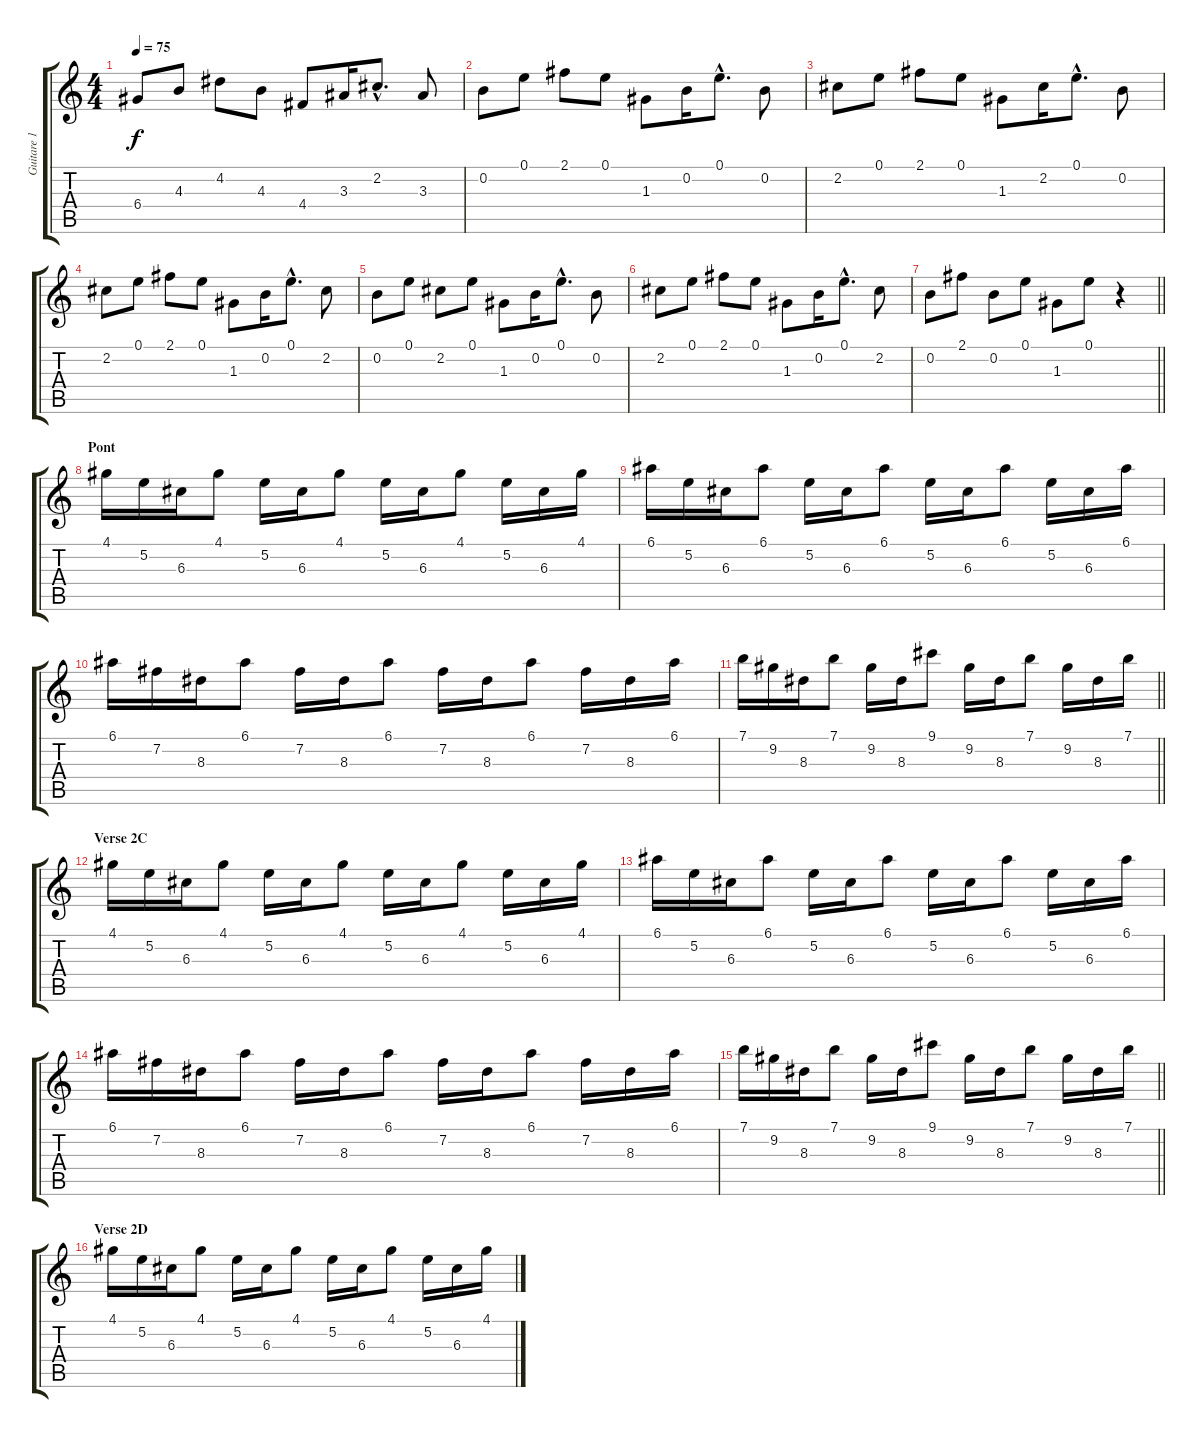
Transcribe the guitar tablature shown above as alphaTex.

\track ("Guitare 1" "Guitare 1") {instrument acousticguitarsteel}
\staff {score tabs}
\tuning (E4 B3 G3 D3 A2 E2) {hide}
\ts (4 4)
\tempo 75
\clef g2
\ks c
6.4.8{dy f} 4.3.8 4.2.8 4.3.8 4.4.8 3.3.16 2.2{hac}.8{d} 3.3.8 |
0.2.8 0.1.8 2.1.8 0.1.8 1.3.8 0.2.16 0.1{hac}.8{d} 0.2.8 |
2.2.8 0.1.8 2.1.8 0.1.8 1.3.8 2.2.16 0.1{hac}.8{d} 0.2.8 |
2.2.8 0.1.8 2.1.8 0.1.8 1.3.8 0.2.16 0.1{hac}.8{d} 2.2.8 |
0.2.8 0.1.8 2.2.8 0.1.8 1.3.8 0.2.16 0.1{hac}.8{d} 0.2.8 |
2.2.8 0.1.8 2.1.8 0.1.8 1.3.8 0.2.16 0.1{hac}.8{d} 2.2.8 |
\barLineRight lightlight
0.2.8 2.1.8 0.2.8 0.1.8 1.3.8 0.1.8 r.4 |
\section ("" "Pont")
4.1.16 5.2.16 6.3.16 4.1.8 5.2.16 6.3.16 4.1.8 5.2.16 6.3.16 4.1.8 5.2.16 6.3.16 4.1.16 |
6.1.16 5.2.16 6.3.16 6.1.8 5.2.16 6.3.16 6.1.8 5.2.16 6.3.16 6.1.8 5.2.16 6.3.16 6.1.16 |
6.1.16 7.2.16 8.3.16 6.1.8 7.2.16 8.3.16 6.1.8 7.2.16 8.3.16 6.1.8 7.2.16 8.3.16 6.1.16 |
\barLineRight lightlight
7.1.16 9.2.16 8.3.16 7.1.8 9.2.16 8.3.16 9.1.8 9.2.16 8.3.16 7.1.8 9.2.16 8.3.16 7.1.16 |
\section ("" "Verse 2C")
4.1.16 5.2.16 6.3.16 4.1.8 5.2.16 6.3.16 4.1.8 5.2.16 6.3.16 4.1.8 5.2.16 6.3.16 4.1.16 |
6.1.16 5.2.16 6.3.16 6.1.8 5.2.16 6.3.16 6.1.8 5.2.16 6.3.16 6.1.8 5.2.16 6.3.16 6.1.16 |
6.1.16 7.2.16 8.3.16 6.1.8 7.2.16 8.3.16 6.1.8 7.2.16 8.3.16 6.1.8 7.2.16 8.3.16 6.1.16 |
\barLineRight lightlight
7.1.16 9.2.16 8.3.16 7.1.8 9.2.16 8.3.16 9.1.8 9.2.16 8.3.16 7.1.8 9.2.16 8.3.16 7.1.16 |
\section ("" "Verse 2D")
4.1.16 5.2.16 6.3.16 4.1.8 5.2.16 6.3.16 4.1.8 5.2.16 6.3.16 4.1.8 5.2.16 6.3.16 4.1.16
